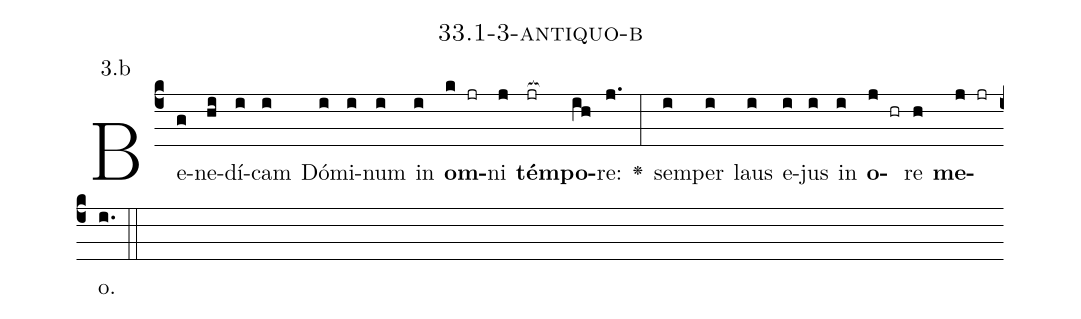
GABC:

name: 33.1-3-antiquo-b;
annotation: 3.b;
%%
(c4)Be(g)ne(hi)dí(i)cam(i) Dó(i)mi(i)num(i) in(i) <b>om</b>(k jr)ni(j) <b>tém</b>(jr[ocb:1{])<b>po</b>(ih[ocb:0}])re:(j.) <v>\greheightstar</v>(:) sem(i)per(i) laus(i) e(i)jus(i) in(i) <b>o</b>(j hr)re(h) <b>me</b>(j jr)o.(i.) (::)


%E(i) u(i) o(j) u(h) a(j) e.(i.) (::)
